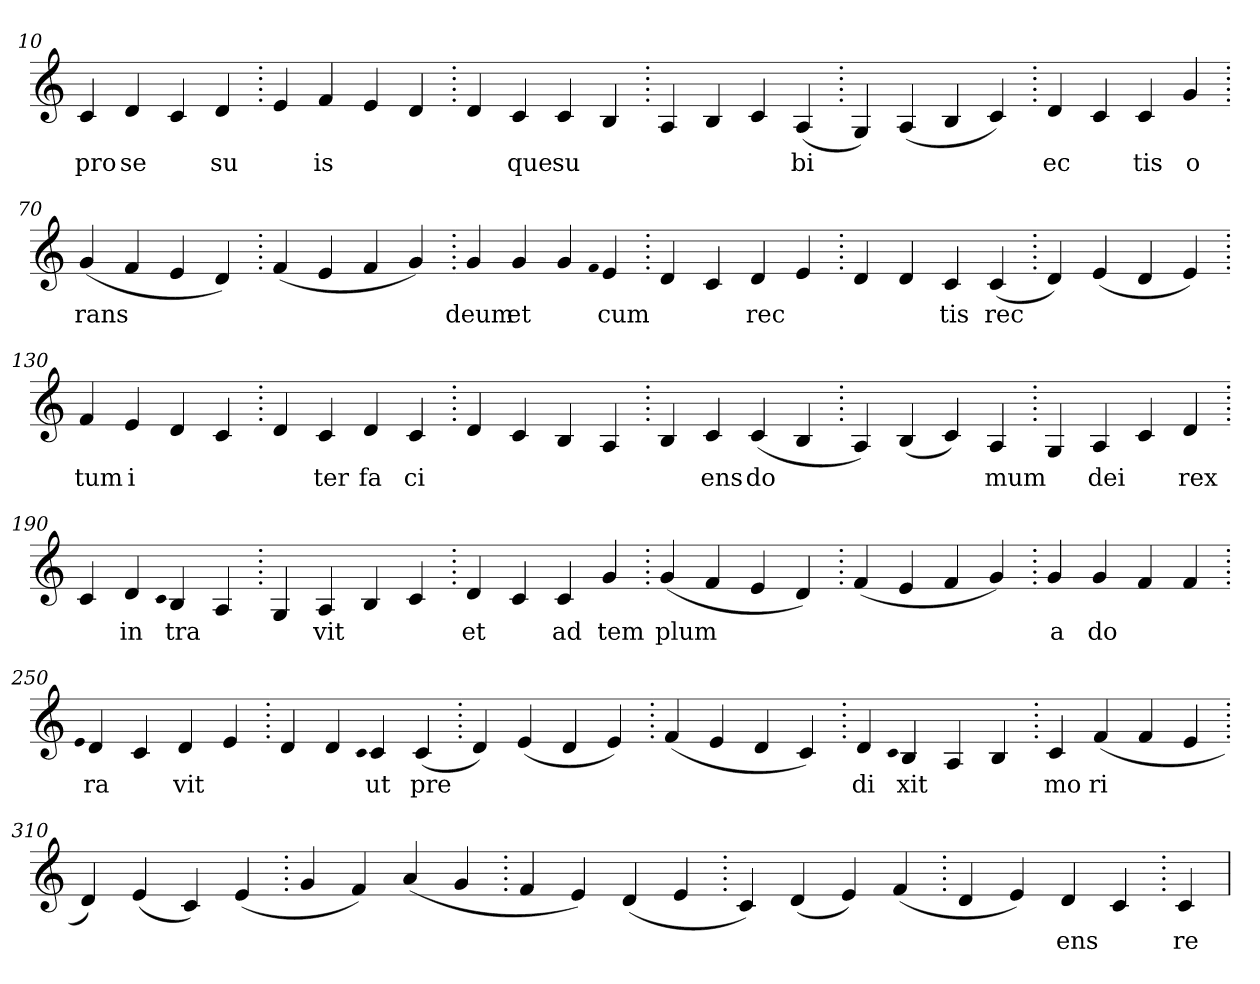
**kern	**text
*part1	*part1
*staff1	*staff1
*clefG2	*
=10.	=10.
4c	pro
4d	se
4c	.
4d	su
=20.	=20.
4e	.
4f	is
4e	.
4d	.
=30.	=30.
4d	.
4c	que
4c	su
4B	.
=40.	=40.
4A	.
4B	.
4c	.
(>4A	bi
=50.	=50.
4G)	.
(>4A	.
4B	.
4c)	.
=60.	=60.
4d	ec
4c	.
4c	tis
4g	o
=70.	=70.
(>4g	rans
4f	.
4e	.
4d)	.
=80.	=80.
(>4f	.
4e	.
4f	.
4g)	.
=90.	=90.
4g	deum
4g	et
4g	.
qqf	.
4e	cum
=100.	=100.
4d	.
4c	.
4d	rec
4e	.
=110.	=110.
4d	.
4d	.
4c	tis
(>4c	rec
=120.	=120.
4d)	.
(>4e	.
4d	.
4e)	.
=130.	=130.
4f	tum
4e	i
4d	.
4c	.
=140.	=140.
4d	.
4c	ter
4d	fa
4c	ci
=150.	=150.
4d	.
4c	.
4B	.
4A	.
=160.	=160.
4B	.
4c	ens
(>4c	do
4B	.
=170.	=170.
4A)	.
(>4B	.
4c)	.
4A	mum
=180.	=180.
4G	.
4A	dei
4c	.
4d	rex
=190.	=190.
4c	.
4d	in
qqc	.
4B	tra
4A	.
=200.	=200.
4G	.
4A	vit
4B	.
4c	.
=210.	=210.
4d	et
4c	.
4c	ad
4g	tem
=220.	=220.
(>4g	plum
4f	.
4e	.
4d)	.
=230.	=230.
(>4f	.
4e	.
4f	.
4g)	.
=240.	=240.
4g	a
4g	do
4f	.
4f	.
=250.	=250.
qqe	.
4d	ra
4c	.
4d	vit
4e	.
=260.	=260.
4d	.
4d	.
qqc	.
4c	ut
(>4c	pre
=270.	=270.
4d)	.
(>4e	.
4d	.
4e)	.
=280.	=280.
(>4f	.
4e	.
4d	.
4c)	.
=290.	=290.
4d	di
qqc	.
4B	xit
4A	.
4B	.
=300.	=300.
4c	mo
(>4f	ri
4f	.
4e	.
=310.	=310.
4d)	.
(>4e	.
4c)	.
(>4e	.
=320.	=320.
4g	.
4f)	.
(>4a	.
4g	.
=330.	=330.
4f	.
4e)	.
(>4d	.
4e	.
=340.	=340.
4c)	.
(>4d	.
4e)	.
(>4f	.
=350.	=350.
4d	.
4e)	.
4d	ens
4c	.
=360.	=360.
4c	re
=	=
*-	*-
